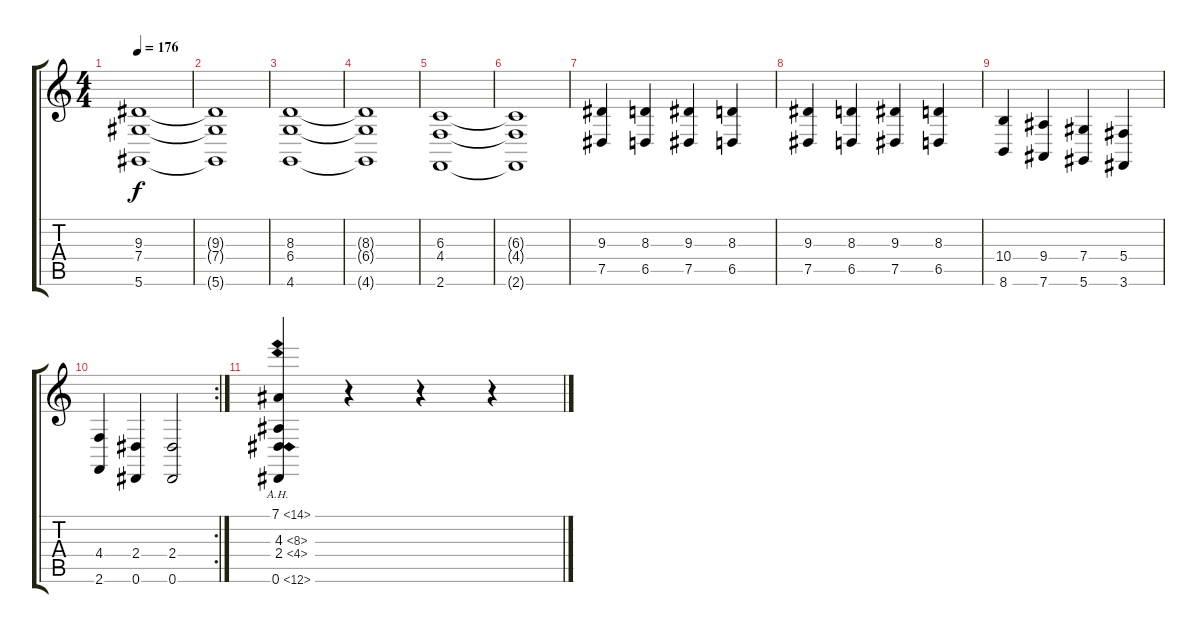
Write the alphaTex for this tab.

\track "" {instrument stringensemble1}
\staff {score tabs}
\tuning (Eb4 Bb3 Gb3 Db3 Ab2 Eb2) {hide}
\ts (4 4)
\tempo 176
\clef g2
\ks c
(9.3 7.4 5.6).1{dy f} |
(9.3{t} 7.4{t} 5.6{t}).1 |
(8.3 6.4 4.6).1 |
(8.3{t} 6.4{t} 4.6{t}).1 |
(6.3 4.4 2.6).1 |
(6.3{t} 4.4{t} 2.6{t}).1 |
(9.3 7.5).4 (8.3 6.5).4 (9.3 7.5).4 (8.3 6.5).4 |
(9.3 7.5).4 (8.3 6.5).4 (9.3 7.5).4 (8.3 6.5).4 |
(10.4 8.6).4 (9.4 7.6).4 (7.4 5.6).4 (5.4 3.6).4 |
\rc 2
(4.4 2.6).4 (2.4 0.6).4 (2.4 0.6).2 |
(7.1{ah 7} 4.3{ah 4} 2.4{ah 2} 0.6{ah 12}).4 r.4 r.4 r.4
